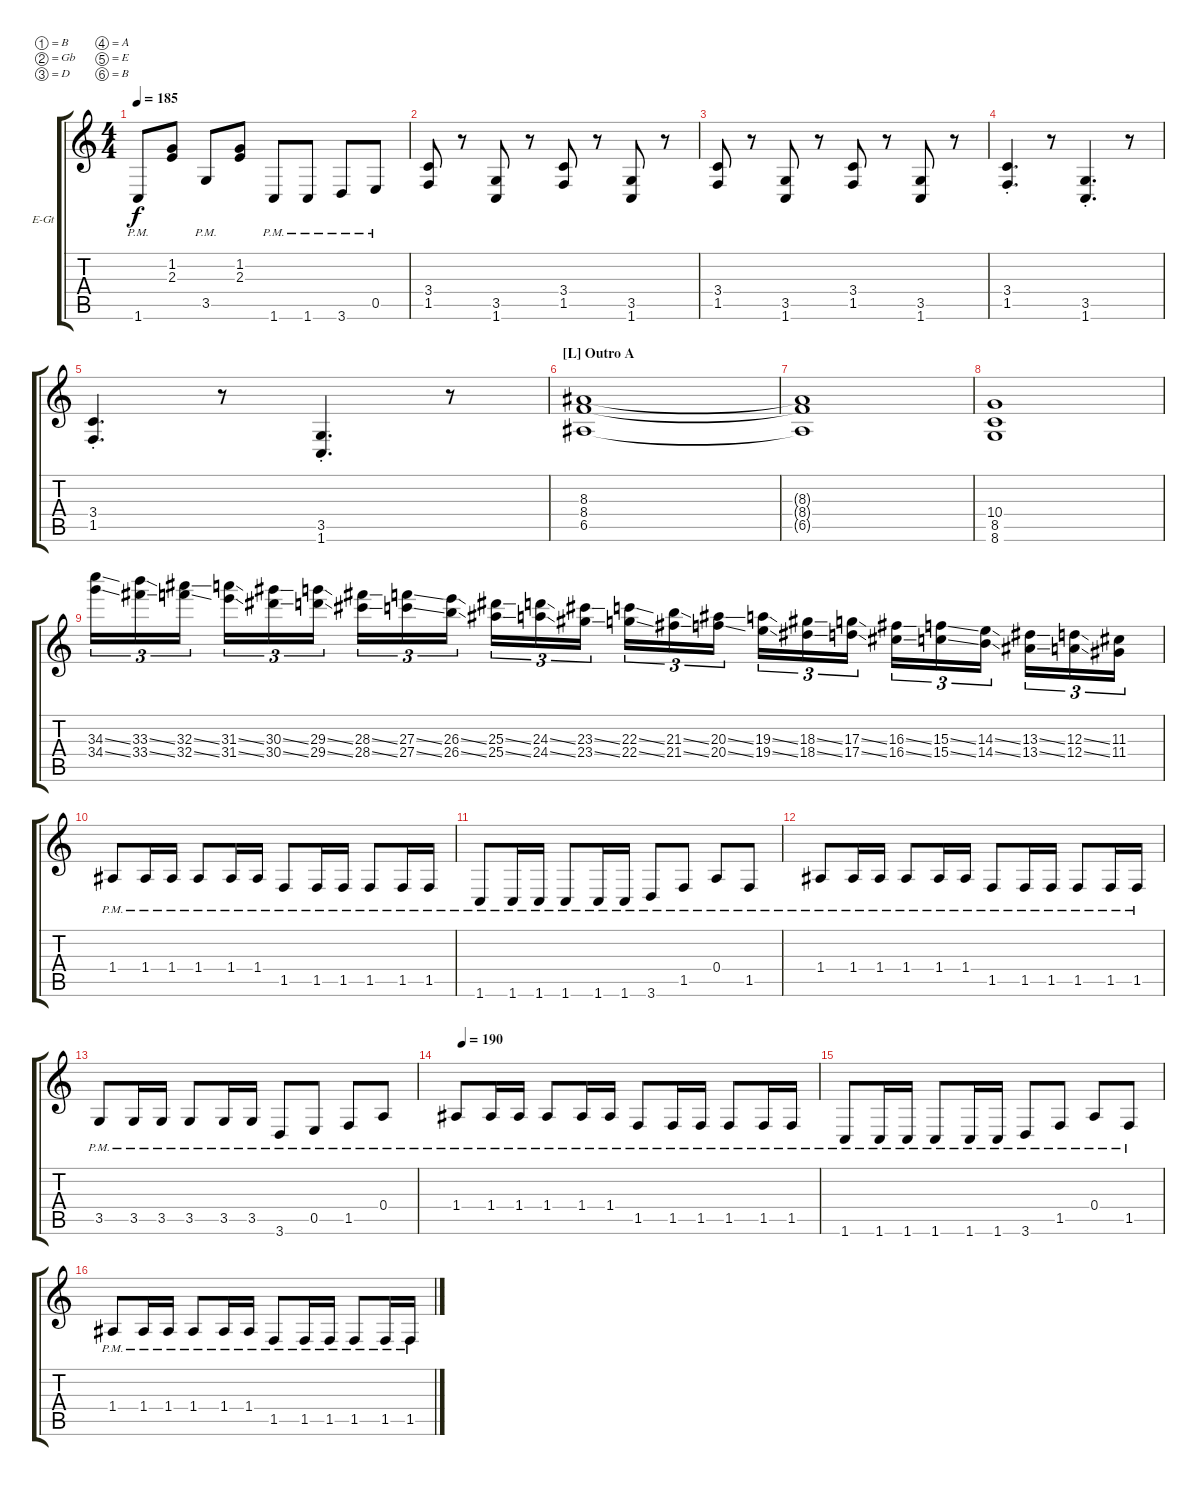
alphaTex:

\defaultSystemsLayout 4
\bracketExtendMode groupsimilarinstruments
\firstSystemTrackNameOrientation horizontal
\otherSystemsTrackNameOrientation horizontal
\track ("B Guitar Right" "E-Gt") {instrument overdrivenguitar}
\staff {score tabs}
\tuning (B3 Gb3 D3 A2 E2 B1)
\ts (4 4)
\tempo 185
\clef g2
\scale
0.333333
\ks c
1.6{pm}.8{dy f} (2.3 1.2).8 3.5{pm}.8 (2.3 1.2).8 1.6{pm}.8 1.6{pm}.8 3.6{pm}.8 0.5{pm}.8 |
\scale
0.333333 (1.5 3.4).8 r.8 (1.6 3.5).8 r.8 (1.5 3.4).8 r.8 (1.6 3.5).8 r.8 |
\scale
0.333333 (1.5 3.4).8 r.8 (1.6 3.5).8 r.8 (1.5 3.4).8 r.8 (1.6 3.5).8 r.8 |
\scale
0.333333 (1.5{st} 3.4{st}).4{d} r.8 (1.6{st} 3.5{st}).4{d} r.8 |
\scale
0.333333 (1.5{st} 3.4{st}).4{d} r.8 (1.6{st} 3.5{st}).4{d} r.8 |
\section ("L" "Outro A")
\scale
0.333333 (6.5 8.4 8.3).1 |
\scale
0.333333 (6.5{t} 8.4{t} 8.3{t}).1 |
\scale
0.333333 (8.6 8.5 10.4).1 |
\scale
0.333333 (34.3{ss} 34.4{ss}).16{tu (3 2)} (33.3{ss} 33.4{ss}).16{tu (3 2)} (32.3{ss} 32.4{ss}).16{tu (3 2)} (31.3{ss} 31.4{ss}).16{tu (3 2)} (30.3{ss} 30.4{ss}).16{tu (3 2)} (29.3{ss} 29.4{ss}).16{tu (3 2)} (28.3{ss} 28.4{ss}).16{tu (3 2)} (27.3{ss} 27.4{ss}).16{tu (3 2)} (26.3{ss} 26.4{ss}).16{tu (3 2)} (25.3{ss} 25.4{ss}).16{tu (3 2)} (24.3{ss} 24.4{ss}).16{tu (3 2)} (23.3{ss} 23.4{ss}).16{tu (3 2)} (22.3{ss} 22.4{ss}).16{tu (3 2)} (21.3{ss} 21.4{ss}).16{tu (3 2)} (20.3{ss} 20.4{ss}).16{tu (3 2)} (19.3{ss} 19.4{ss}).16{tu (3 2)} (18.3{ss} 18.4{ss}).16{tu (3 2)} (17.3{ss} 17.4{ss}).16{tu (3 2)} (16.3{ss} 16.4{ss}).16{tu (3 2)} (15.3{ss} 15.4{ss}).16{tu (3 2)} (14.3{ss} 14.4{ss}).16{tu (3 2)} (13.3{ss} 13.4{ss}).16{tu (3 2)} (12.3{ss} 12.4{ss}).16{tu (3 2)} (11.3 11.4).16{tu (3 2)} |
\scale
0.333333 1.4{pm}.8 1.4{pm}.16 1.4{pm}.16 1.4{pm}.8 1.4{pm}.16 1.4{pm}.16 1.5{pm}.8 1.5{pm}.16 1.5{pm}.16 1.5{pm}.8 1.5{pm}.16 1.5{pm}.16 |
\scale
0.333333 1.6{pm}.8 1.6{pm}.16 1.6{pm}.16 1.6{pm}.8 1.6{pm}.16 1.6{pm}.16 3.6{pm}.8 1.5{pm}.8 0.4{pm}.8 1.5{pm}.8 |
\scale
0.333333 1.4{pm}.8 1.4{pm}.16 1.4{pm}.16 1.4{pm}.8 1.4{pm}.16 1.4{pm}.16 1.5{pm}.8 1.5{pm}.16 1.5{pm}.16 1.5{pm}.8 1.5{pm}.16 1.5{pm}.16 |
\scale
0.333333 3.5{pm}.8 3.5{pm}.16 3.5{pm}.16 3.5{pm}.8 3.5{pm}.16 3.5{pm}.16 3.6{pm}.8 0.5{pm}.8 1.5{pm}.8 0.4{pm}.8 |
\tempo (190 0.01875)
\scale
0.333333 1.4{pm}.8 1.4{pm}.16 1.4{pm}.16 1.4{pm}.8 1.4{pm}.16 1.4{pm}.16 1.5{pm}.8 1.5{pm}.16 1.5{pm}.16 1.5{pm}.8 1.5{pm}.16 1.5{pm}.16 |
\scale
0.333333 1.6{pm}.8 1.6{pm}.16 1.6{pm}.16 1.6{pm}.8 1.6{pm}.16 1.6{pm}.16 3.6{pm}.8 1.5{pm}.8 0.4{pm}.8 1.5{pm}.8 |
\scale
0.333333 1.4{pm}.8 1.4{pm}.16 1.4{pm}.16 1.4{pm}.8 1.4{pm}.16 1.4{pm}.16 1.5{pm}.8 1.5{pm}.16 1.5{pm}.16 1.5{pm}.8 1.5{pm}.16 1.5{pm}.16
